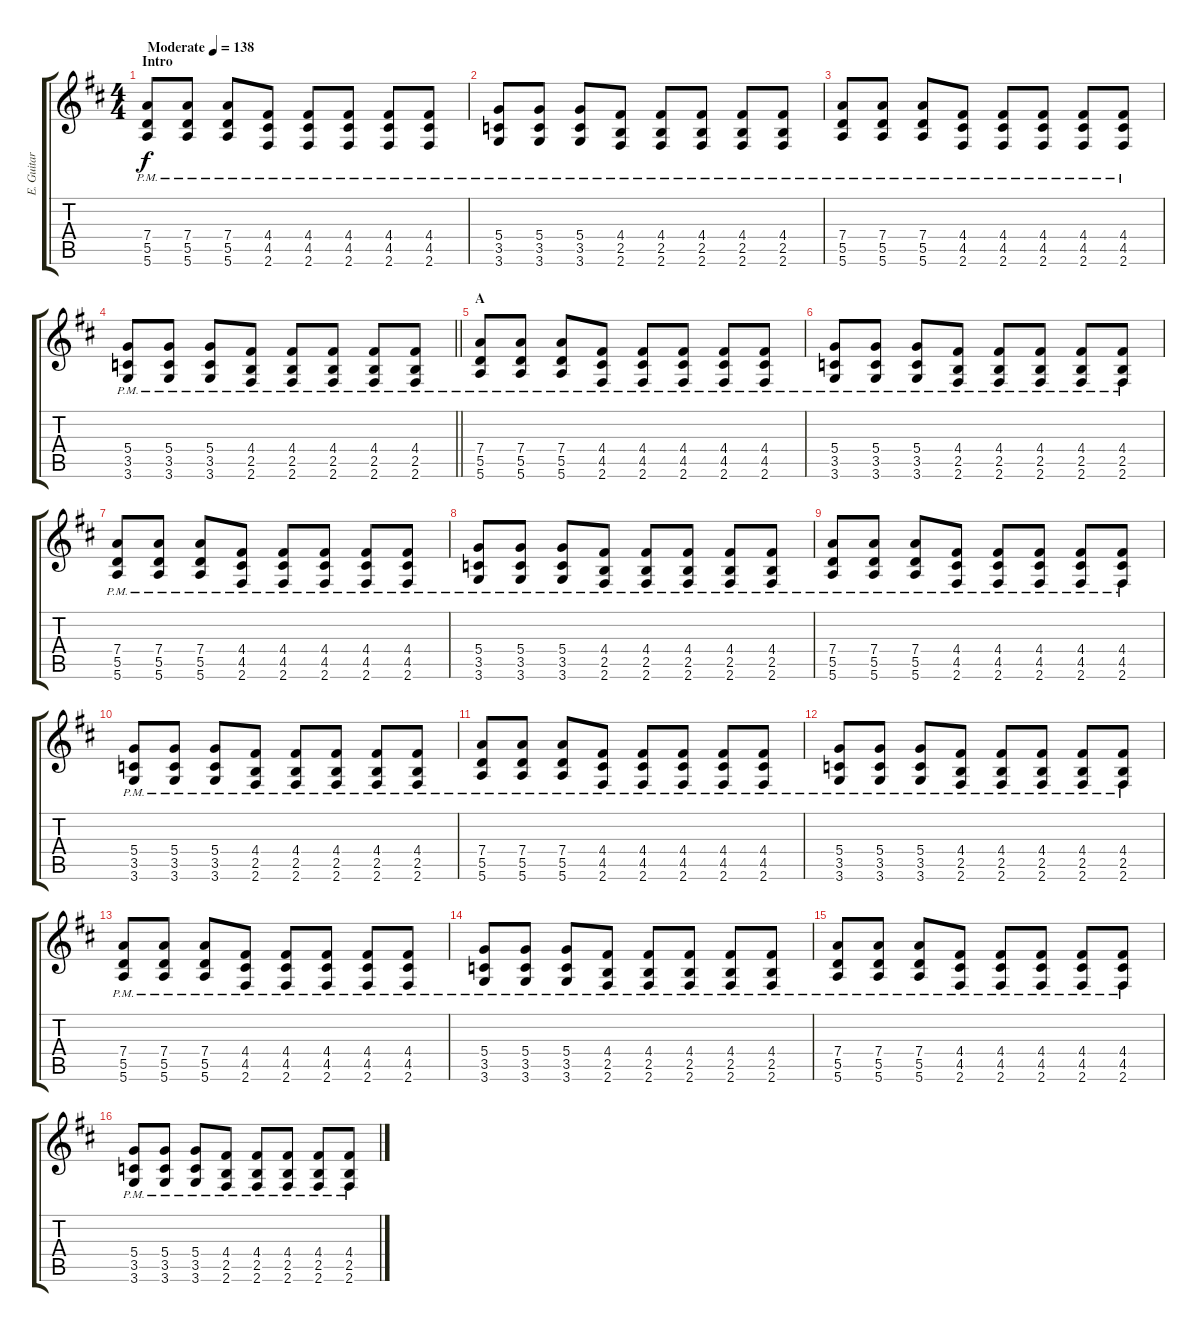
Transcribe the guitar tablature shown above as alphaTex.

\track ("E. Guitar I" "E. Guitar ") {instrument overdrivenguitar}
\staff {score tabs}
\tuning (E4 B3 G3 D3 A2 E2) {hide}
\ts (4 4)
\section ("" "Intro")
\tempo (138 "Moderate")
\clef g2
\ks d
(7.4{pm} 5.5{pm} 5.6{pm}).8{dy f instrument overdrivenguitar} (7.4{pm} 5.5{pm} 5.6{pm}).8 (7.4{pm} 5.5{pm} 5.6{pm}).8 (4.4{pm} 4.5{pm} 2.6{pm}).8 (4.4{pm} 4.5{pm} 2.6{pm}).8 (4.4{pm} 4.5{pm} 2.6{pm}).8 (4.4{pm} 4.5{pm} 2.6{pm}).8 (4.4{pm} 4.5{pm} 2.6{pm}).8 |
(5.4{pm} 3.5{pm} 3.6{pm}).8 (5.4{pm} 3.5{pm} 3.6{pm}).8 (5.4{pm} 3.5{pm} 3.6{pm}).8 (4.4{pm} 2.5{pm} 2.6{pm}).8 (4.4{pm} 2.5{pm} 2.6{pm}).8 (4.4{pm} 2.5{pm} 2.6{pm}).8 (4.4{pm} 2.5{pm} 2.6{pm}).8 (4.4{pm} 2.5{pm} 2.6{pm}).8 |
(7.4{pm} 5.5{pm} 5.6{pm}).8 (7.4{pm} 5.5{pm} 5.6{pm}).8 (7.4{pm} 5.5{pm} 5.6{pm}).8 (4.4{pm} 4.5{pm} 2.6{pm}).8 (4.4{pm} 4.5{pm} 2.6{pm}).8 (4.4{pm} 4.5{pm} 2.6{pm}).8 (4.4{pm} 4.5{pm} 2.6{pm}).8 (4.4{pm} 4.5{pm} 2.6{pm}).8 |
\barLineRight lightlight
(5.4{pm} 3.5{pm} 3.6{pm}).8 (5.4{pm} 3.5{pm} 3.6{pm}).8 (5.4{pm} 3.5{pm} 3.6{pm}).8 (4.4{pm} 2.5{pm} 2.6{pm}).8 (4.4{pm} 2.5{pm} 2.6{pm}).8 (4.4{pm} 2.5{pm} 2.6{pm}).8 (4.4{pm} 2.5{pm} 2.6{pm}).8 (4.4{pm} 2.5{pm} 2.6{pm}).8 |
\section ("" "A")
(7.4{pm} 5.5{pm} 5.6{pm}).8 (7.4{pm} 5.5{pm} 5.6{pm}).8 (7.4{pm} 5.5{pm} 5.6{pm}).8 (4.4{pm} 4.5{pm} 2.6{pm}).8 (4.4{pm} 4.5{pm} 2.6{pm}).8 (4.4{pm} 4.5{pm} 2.6{pm}).8 (4.4{pm} 4.5{pm} 2.6{pm}).8 (4.4{pm} 4.5{pm} 2.6{pm}).8 |
(5.4{pm} 3.5{pm} 3.6{pm}).8 (5.4{pm} 3.5{pm} 3.6{pm}).8 (5.4{pm} 3.5{pm} 3.6{pm}).8 (4.4{pm} 2.5{pm} 2.6{pm}).8 (4.4{pm} 2.5{pm} 2.6{pm}).8 (4.4{pm} 2.5{pm} 2.6{pm}).8 (4.4{pm} 2.5{pm} 2.6{pm}).8 (4.4{pm} 2.5{pm} 2.6{pm}).8 |
(7.4{pm} 5.5{pm} 5.6{pm}).8 (7.4{pm} 5.5{pm} 5.6{pm}).8 (7.4{pm} 5.5{pm} 5.6{pm}).8 (4.4{pm} 4.5{pm} 2.6{pm}).8 (4.4{pm} 4.5{pm} 2.6{pm}).8 (4.4{pm} 4.5{pm} 2.6{pm}).8 (4.4{pm} 4.5{pm} 2.6{pm}).8 (4.4{pm} 4.5{pm} 2.6{pm}).8 |
(5.4{pm} 3.5{pm} 3.6{pm}).8 (5.4{pm} 3.5{pm} 3.6{pm}).8 (5.4{pm} 3.5{pm} 3.6{pm}).8 (4.4{pm} 2.5{pm} 2.6{pm}).8 (4.4{pm} 2.5{pm} 2.6{pm}).8 (4.4{pm} 2.5{pm} 2.6{pm}).8 (4.4{pm} 2.5{pm} 2.6{pm}).8 (4.4{pm} 2.5{pm} 2.6{pm}).8 |
(7.4{pm} 5.5{pm} 5.6{pm}).8 (7.4{pm} 5.5{pm} 5.6{pm}).8 (7.4{pm} 5.5{pm} 5.6{pm}).8 (4.4{pm} 4.5{pm} 2.6{pm}).8 (4.4{pm} 4.5{pm} 2.6{pm}).8 (4.4{pm} 4.5{pm} 2.6{pm}).8 (4.4{pm} 4.5{pm} 2.6{pm}).8 (4.4{pm} 4.5{pm} 2.6{pm}).8 |
(5.4{pm} 3.5{pm} 3.6{pm}).8 (5.4{pm} 3.5{pm} 3.6{pm}).8 (5.4{pm} 3.5{pm} 3.6{pm}).8 (4.4{pm} 2.5{pm} 2.6{pm}).8 (4.4{pm} 2.5{pm} 2.6{pm}).8 (4.4{pm} 2.5{pm} 2.6{pm}).8 (4.4{pm} 2.5{pm} 2.6{pm}).8 (4.4{pm} 2.5{pm} 2.6{pm}).8 |
(7.4{pm} 5.5{pm} 5.6{pm}).8 (7.4{pm} 5.5{pm} 5.6{pm}).8 (7.4{pm} 5.5{pm} 5.6{pm}).8 (4.4{pm} 4.5{pm} 2.6{pm}).8 (4.4{pm} 4.5{pm} 2.6{pm}).8 (4.4{pm} 4.5{pm} 2.6{pm}).8 (4.4{pm} 4.5{pm} 2.6{pm}).8 (4.4{pm} 4.5{pm} 2.6{pm}).8 |
(5.4{pm} 3.5{pm} 3.6{pm}).8 (5.4{pm} 3.5{pm} 3.6{pm}).8 (5.4{pm} 3.5{pm} 3.6{pm}).8 (4.4{pm} 2.5{pm} 2.6{pm}).8 (4.4{pm} 2.5{pm} 2.6{pm}).8 (4.4{pm} 2.5{pm} 2.6{pm}).8 (4.4{pm} 2.5{pm} 2.6{pm}).8 (4.4{pm} 2.5{pm} 2.6{pm}).8 |
(7.4{pm} 5.5{pm} 5.6{pm}).8 (7.4{pm} 5.5{pm} 5.6{pm}).8 (7.4{pm} 5.5{pm} 5.6{pm}).8 (4.4{pm} 4.5{pm} 2.6{pm}).8 (4.4{pm} 4.5{pm} 2.6{pm}).8 (4.4{pm} 4.5{pm} 2.6{pm}).8 (4.4{pm} 4.5{pm} 2.6{pm}).8 (4.4{pm} 4.5{pm} 2.6{pm}).8 |
(5.4{pm} 3.5{pm} 3.6{pm}).8 (5.4{pm} 3.5{pm} 3.6{pm}).8 (5.4{pm} 3.5{pm} 3.6{pm}).8 (4.4{pm} 2.5{pm} 2.6{pm}).8 (4.4{pm} 2.5{pm} 2.6{pm}).8 (4.4{pm} 2.5{pm} 2.6{pm}).8 (4.4{pm} 2.5{pm} 2.6{pm}).8 (4.4{pm} 2.5{pm} 2.6{pm}).8 |
(7.4{pm} 5.5{pm} 5.6{pm}).8 (7.4{pm} 5.5{pm} 5.6{pm}).8 (7.4{pm} 5.5{pm} 5.6{pm}).8 (4.4{pm} 4.5{pm} 2.6{pm}).8 (4.4{pm} 4.5{pm} 2.6{pm}).8 (4.4{pm} 4.5{pm} 2.6{pm}).8 (4.4{pm} 4.5{pm} 2.6{pm}).8 (4.4{pm} 4.5{pm} 2.6{pm}).8 |
(5.4{pm} 3.5{pm} 3.6{pm}).8 (5.4{pm} 3.5{pm} 3.6{pm}).8 (5.4{pm} 3.5{pm} 3.6{pm}).8 (4.4{pm} 2.5{pm} 2.6{pm}).8 (4.4{pm} 2.5{pm} 2.6{pm}).8 (4.4{pm} 2.5{pm} 2.6{pm}).8 (4.4{pm} 2.5{pm} 2.6{pm}).8 (4.4{pm} 2.5{pm} 2.6{pm}).8
